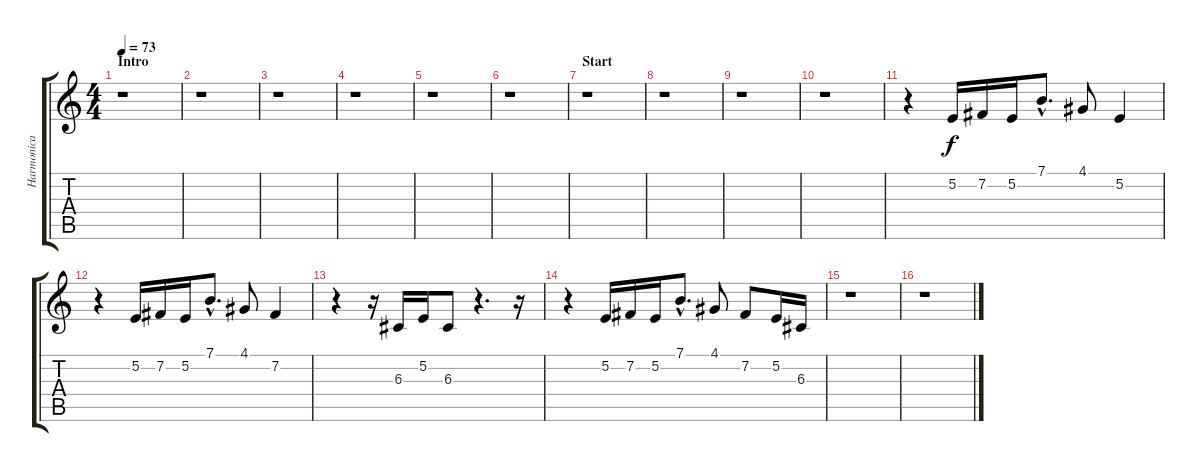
\track ("Harmonica" "Harmonica") {instrument harmonica}
\staff {score tabs}
\tuning (E4 B3 G3 D3 A2 E2) {hide}
\ts (4 4)
\section ("" "Intro")
\tempo 73
\clef g2
\ks c
r.1{dy f instrument harmonica} |
r.1 |
r.1 |
r.1 |
r.1 |
r.1 |
\section ("" "Start")
r.1 |
r.1 |
r.1 |
r.1 |
r.4 5.2.16 7.2.16 5.2.16 7.1{hac}.8{d} 4.1.8 5.2.4 |
r.4 5.2.16 7.2.16 5.2.16 7.1{hac}.8{d} 4.1.8 7.2.4 |
r.4 r.16 6.3.16 5.2.16 6.3.8 r.4{d} r.16 |
r.4 5.2.16 7.2.16 5.2.16 7.1{hac}.8{d} 4.1.8 7.2.8 5.2.16 6.3.16 |
r.1 |
r.1
